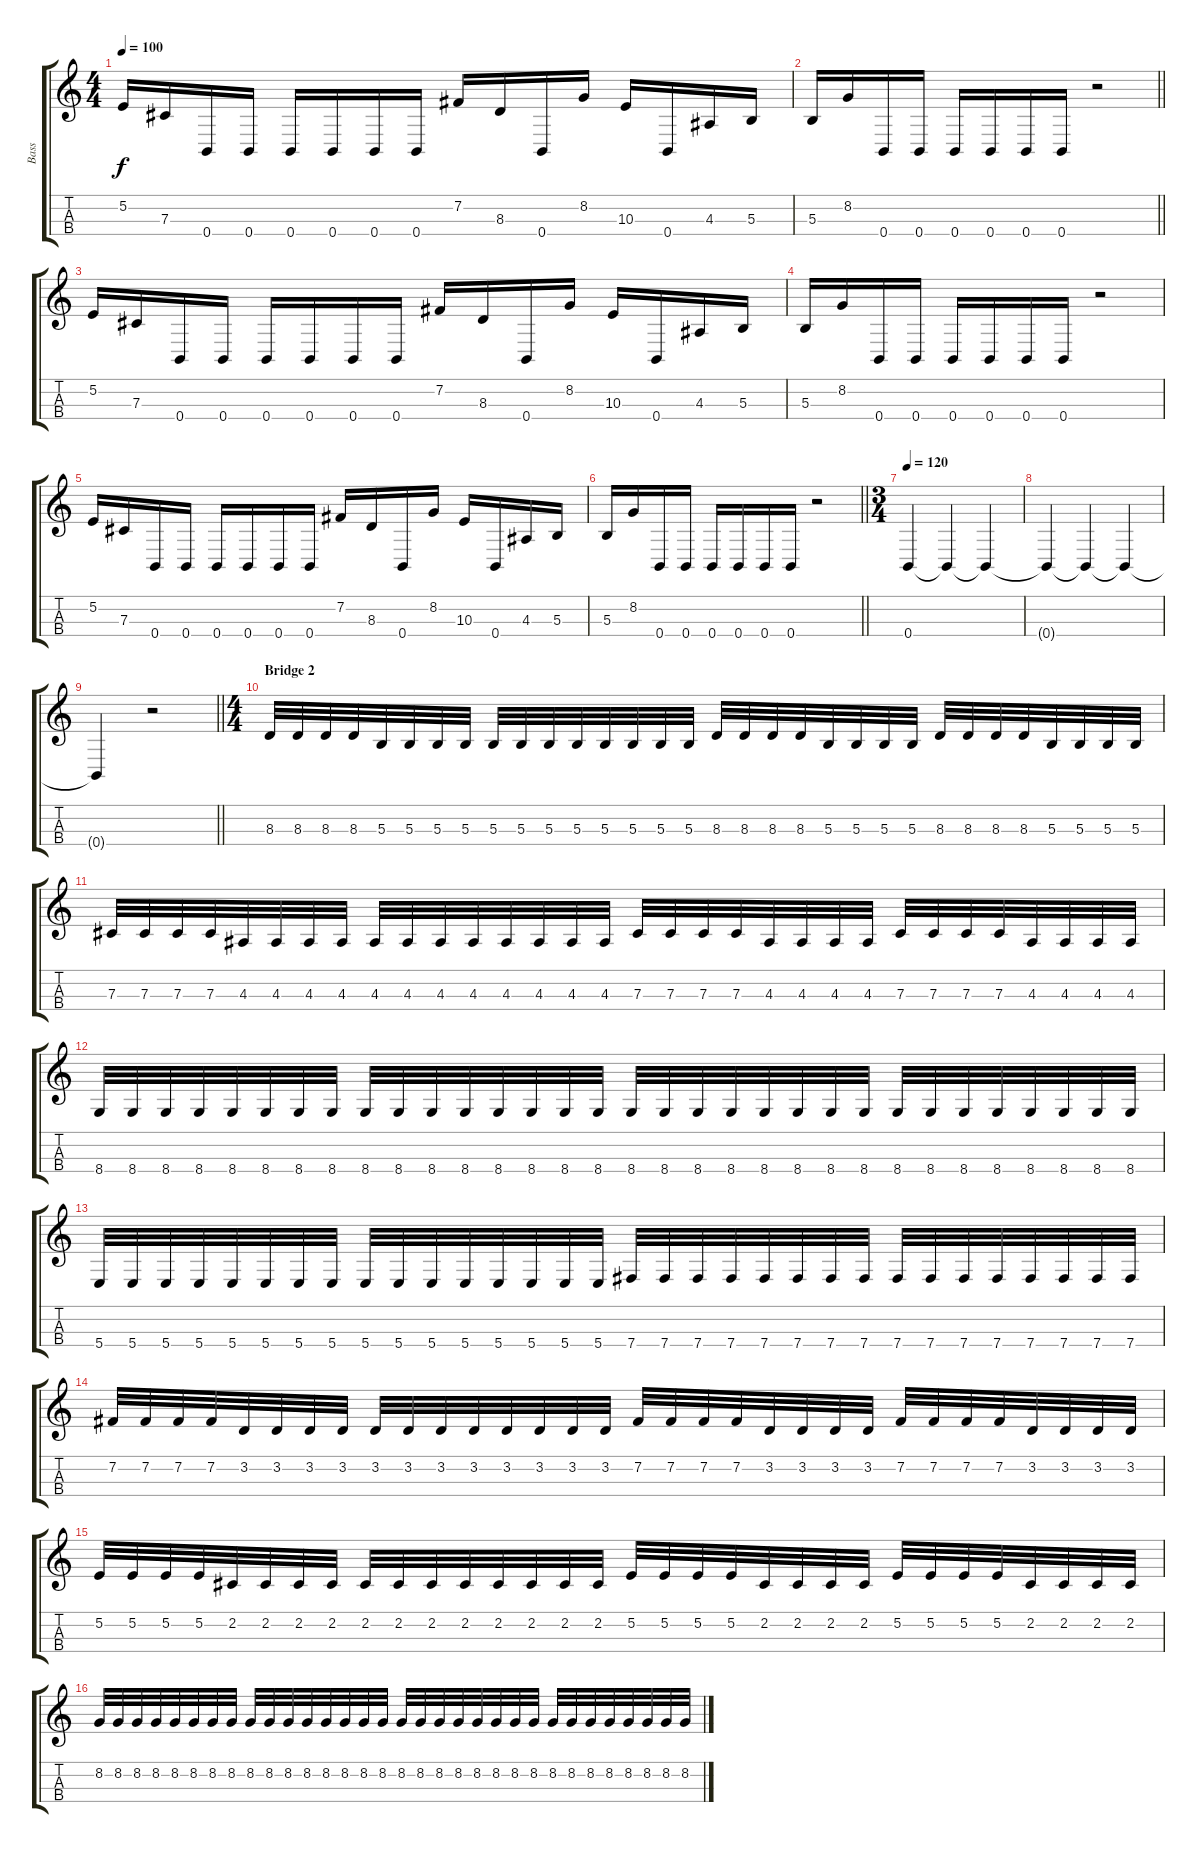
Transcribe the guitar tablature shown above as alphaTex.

\track ("Bass" "Bass") {instrument electricbassfinger}
\staff {score tabs}
\tuning (E3 B2 Gb2 B1) {hide}
\ts (4 4)
\tempo 100
\clef g2
\ks c
5.2.16{dy f} 7.3.16 0.4.16 0.4.16 0.4.16 0.4.16 0.4.16 0.4.16 7.2.16 8.3.16 0.4.16 8.2.16 10.3.16 0.4.16 4.3.16 5.3.16 |
\barLineRight lightlight
5.3.16 8.2.16 0.4.16 0.4.16 0.4.16 0.4.16 0.4.16 0.4.16 r.2 |
5.2.16 7.3.16 0.4.16 0.4.16 0.4.16 0.4.16 0.4.16 0.4.16 7.2.16 8.3.16 0.4.16 8.2.16 10.3.16 0.4.16 4.3.16 5.3.16 |
5.3.16 8.2.16 0.4.16 0.4.16 0.4.16 0.4.16 0.4.16 0.4.16 r.2 |
5.2.16 7.3.16 0.4.16 0.4.16 0.4.16 0.4.16 0.4.16 0.4.16 7.2.16 8.3.16 0.4.16 8.2.16 10.3.16 0.4.16 4.3.16 5.3.16 |
\barLineRight lightlight
5.3.16 8.2.16 0.4.16 0.4.16 0.4.16 0.4.16 0.4.16 0.4.16 r.2 |
\ts (3 4)
\tempo 120
0.4.4 0.4{t}.4 0.4{t}.4 |
0.4{t}.4 0.4{t}.4 0.4{t}.4 |
\barLineRight lightlight
0.4{t}.4 r.2 |
\ts (4 4)
\section ("" "Bridge 2")
8.3.32 8.3.32 8.3.32 8.3.32 5.3.32 5.3.32 5.3.32 5.3.32 5.3.32 5.3.32 5.3.32 5.3.32 5.3.32 5.3.32 5.3.32 5.3.32 8.3.32 8.3.32 8.3.32 8.3.32 5.3.32 5.3.32 5.3.32 5.3.32 8.3.32 8.3.32 8.3.32 8.3.32 5.3.32 5.3.32 5.3.32 5.3.32 |
7.3.32 7.3.32 7.3.32 7.3.32 4.3.32 4.3.32 4.3.32 4.3.32 4.3.32 4.3.32 4.3.32 4.3.32 4.3.32 4.3.32 4.3.32 4.3.32 7.3.32 7.3.32 7.3.32 7.3.32 4.3.32 4.3.32 4.3.32 4.3.32 7.3.32 7.3.32 7.3.32 7.3.32 4.3.32 4.3.32 4.3.32 4.3.32 |
8.4.32 8.4.32 8.4.32 8.4.32 8.4.32 8.4.32 8.4.32 8.4.32 8.4.32 8.4.32 8.4.32 8.4.32 8.4.32 8.4.32 8.4.32 8.4.32 8.4.32 8.4.32 8.4.32 8.4.32 8.4.32 8.4.32 8.4.32 8.4.32 8.4.32 8.4.32 8.4.32 8.4.32 8.4.32 8.4.32 8.4.32 8.4.32 |
5.4.32 5.4.32 5.4.32 5.4.32 5.4.32 5.4.32 5.4.32 5.4.32 5.4.32 5.4.32 5.4.32 5.4.32 5.4.32 5.4.32 5.4.32 5.4.32 7.4.32 7.4.32 7.4.32 7.4.32 7.4.32 7.4.32 7.4.32 7.4.32 7.4.32 7.4.32 7.4.32 7.4.32 7.4.32 7.4.32 7.4.32 7.4.32 |
7.2.32 7.2.32 7.2.32 7.2.32 3.2.32 3.2.32 3.2.32 3.2.32 3.2.32 3.2.32 3.2.32 3.2.32 3.2.32 3.2.32 3.2.32 3.2.32 7.2.32 7.2.32 7.2.32 7.2.32 3.2.32 3.2.32 3.2.32 3.2.32 7.2.32 7.2.32 7.2.32 7.2.32 3.2.32 3.2.32 3.2.32 3.2.32 |
5.2.32 5.2.32 5.2.32 5.2.32 2.2.32 2.2.32 2.2.32 2.2.32 2.2.32 2.2.32 2.2.32 2.2.32 2.2.32 2.2.32 2.2.32 2.2.32 5.2.32 5.2.32 5.2.32 5.2.32 2.2.32 2.2.32 2.2.32 2.2.32 5.2.32 5.2.32 5.2.32 5.2.32 2.2.32 2.2.32 2.2.32 2.2.32 |
8.2.32 8.2.32 8.2.32 8.2.32 8.2.32 8.2.32 8.2.32 8.2.32 8.2.32 8.2.32 8.2.32 8.2.32 8.2.32 8.2.32 8.2.32 8.2.32 8.2.32 8.2.32 8.2.32 8.2.32 8.2.32 8.2.32 8.2.32 8.2.32 8.2.32 8.2.32 8.2.32 8.2.32 8.2.32 8.2.32 8.2.32 8.2.32
